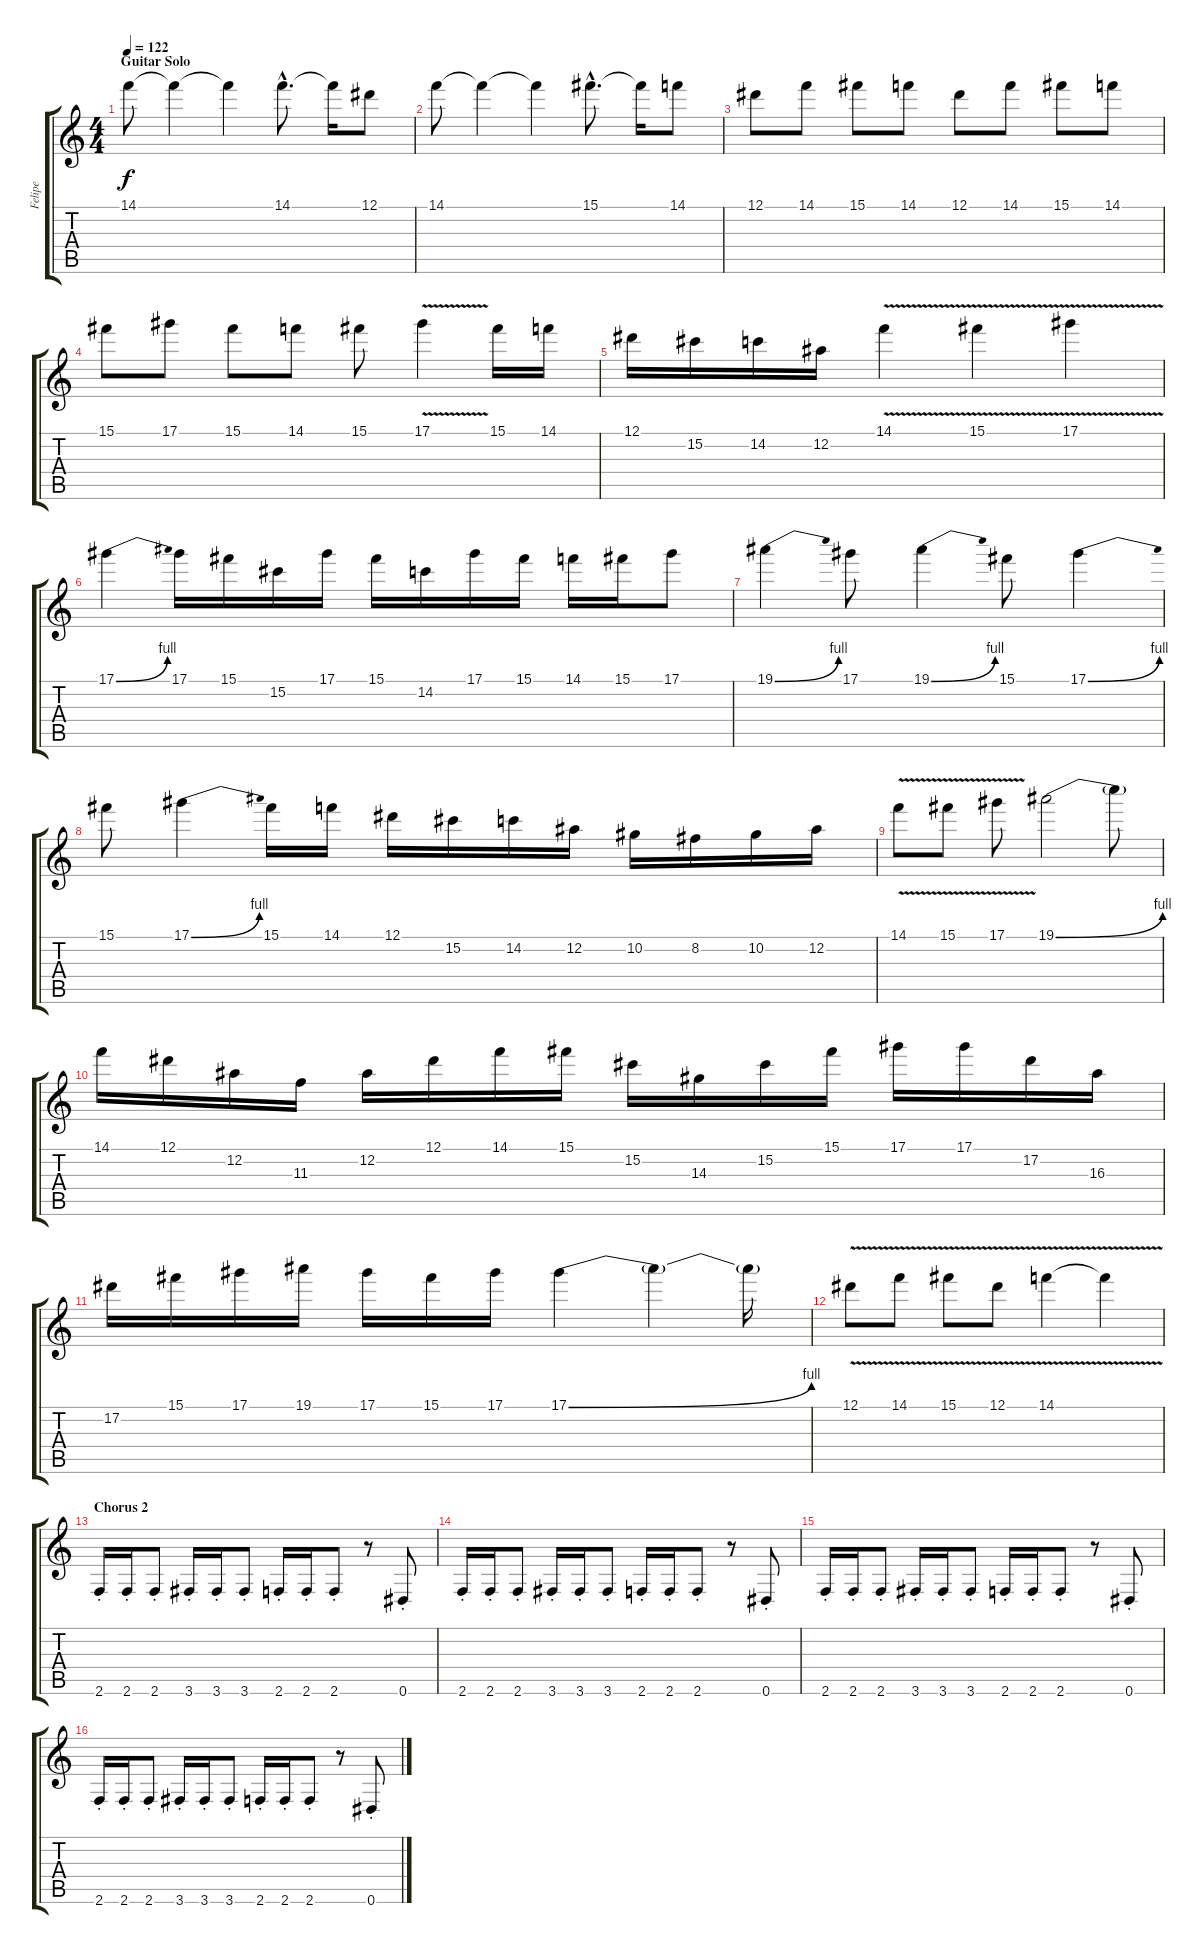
\track ("Felipe " "Felipe ") {instrument distortionguitar}
\staff {score tabs}
\tuning (Eb4 Bb3 Gb3 Db3 Ab2 Eb2) {hide}
\ts (4 4)
\section ("" "Guitar Solo")
\tempo 122
\clef g2
\ks c
14.1.8{dy f} 14.1{t}.4 14.1{t}.4 14.1{hac}.8{d} 14.1{t}.16 12.1.8 |
14.1.8 14.1{t}.4 14.1{t}.4 15.1{hac}.8{d} 15.1{t}.16 14.1.8 |
12.1.8 14.1.8 15.1.8 14.1.8 12.1.8 14.1.8 15.1.8 14.1.8 |
15.1.8 17.1.8 15.1.8 14.1.8 15.1.8 17.1{v}.4 15.1.16 14.1.16 |
12.1.16 15.2.16 14.2.16 12.2.16 14.1{v}.4 15.1{v}.4 17.1{v}.4 |
17.1{be (bend 0 0 60 4)}.4 17.1.16 15.1.16 15.2.16 17.1.16 15.1.16 14.2.16 17.1.16 15.1.16 14.1.16 15.1.16 17.1.8 |
19.1{be (bend 0 0 60 4)}.4 17.1.8 19.1{be (bend 0 0 60 4)}.4 15.1.8 17.1{be (bend 0 0 60 4)}.4 |
15.1.8 17.1{be (bend 0 0 60 4)}.4 15.1.16 14.1.16 12.1.16 15.2.16 14.2.16 12.2.16 10.2.16 8.2.16 10.2.16 12.2.16 |
14.1{v}.8 15.1{v}.8 17.1{v}.8 19.1{be (bend 0 0 60 4)}.2 19.1{t}.8 |
14.1.16 12.1.16 12.2.16 11.3.16 12.2.16 12.1.16 14.1.16 15.1.16 15.2.16 14.3.16 15.2.16 15.1.16 17.1.16 17.1.16 17.2.16 16.3.16 |
17.2.16 15.1.16 17.1.16 19.1.16 17.1.16 15.1.16 17.1.16 17.1{be (bend 0 0 60 4)}.4 17.1{t}.4 17.1{t}.16 |
12.1{v}.8 14.1{v}.8 15.1{v}.8 12.1{v}.8 14.1{v}.4 14.1{t}.4 |
\section ("" "Chorus 2")
2.6{st}.16 2.6{st}.16 2.6{st}.8 3.6{st}.16 3.6{st}.16 3.6{st}.8 2.6{st}.16 2.6{st}.16 2.6{st}.8 r.8 0.6{st}.8 |
2.6{st}.16 2.6{st}.16 2.6{st}.8 3.6{st}.16 3.6{st}.16 3.6{st}.8 2.6{st}.16 2.6{st}.16 2.6{st}.8 r.8 0.6{st}.8 |
2.6{st}.16 2.6{st}.16 2.6{st}.8 3.6{st}.16 3.6{st}.16 3.6{st}.8 2.6{st}.16 2.6{st}.16 2.6{st}.8 r.8 0.6{st}.8 |
2.6{st}.16 2.6{st}.16 2.6{st}.8 3.6{st}.16 3.6{st}.16 3.6{st}.8 2.6{st}.16 2.6{st}.16 2.6{st}.8 r.8 0.6{st}.8
